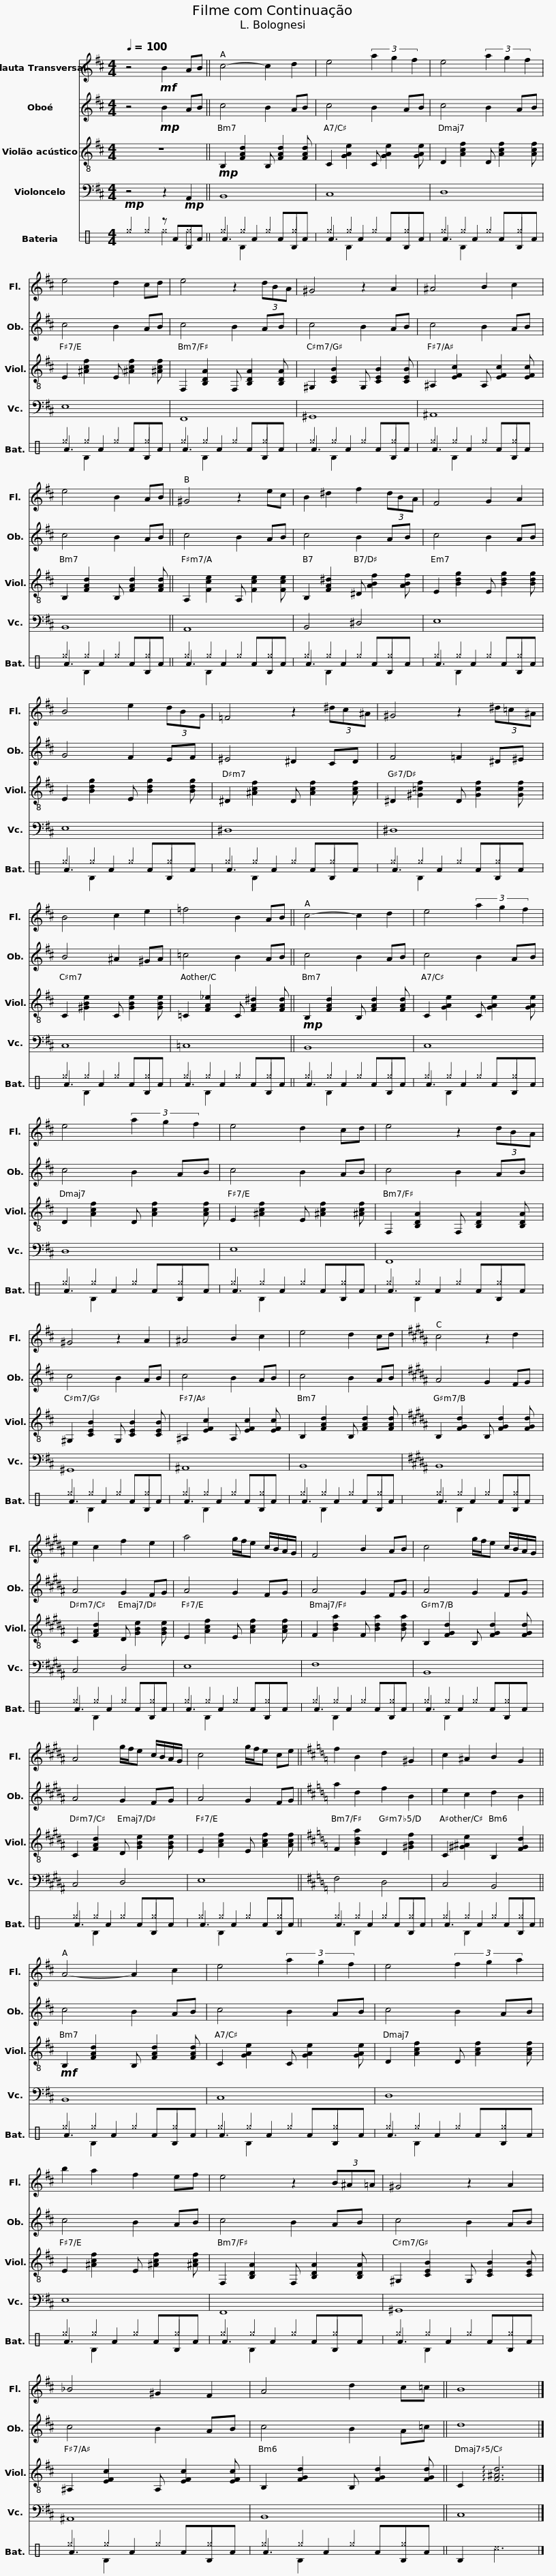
X:1
%%score 1 2 3 4 ( 5 6 7 )
L:1/8
Q:1/4=100
M:4/4
I:linebreak $
K:D
V:1 treble
V:2 treble
V:3 treble-8
V:4 bass
V:5 perc stafflines=3
K:none
V:6 perc stafflines="3 "
K:none
V:7 perc stafflines="3 "
K:none
V:1
 z4!mf! B2 AB || c4- c2 d2 | e4 (3a2 g2 f2 | e4 (3a2 g2 f2 |$ e4 d2 cd | %5
 e4 z2 (3dBA | ^G4 z2 A2 | ^A4 B2 c2 |$ e4 B2 AB || ^G4 z2 ec | %10
 B2 ^d2 f2 (3dBA | F4 G2 A2 |$ B4 e2 (3dBG | =F4 z2 (3^dc^A | ^G4 z2 (3^d=c^A | %15
 B4 c2 e2 |$ =f4 B2 AB || c4- c2 d2 | e4 (3a2 g2 f2 | e4 (3a2 g2 f2 |$ %20
 e4 d2 cd | e4 z2 (3dBA | ^G4 z2 A2 | ^A4 B2 c2 |$ e4 d2 cd | %25
[K:B] c4 z2 d2 | e2 c2 f2 e2 | a4 g/f/e c/B/A/G/ |$ F4 B2 AB | c4 g/f/e c/B/A/G/ | %30
 A4 g/f/e c/B/A/G/ | c4 g/f/e ce ||$[K:D] f2 B2 d2 ^G2 | c2 ^A2 B2 G2 || A4- A2 c2 | %35
 e4 (3a2 g2 f2 |$ e4 (3f2 g2 a2 | b2 a2 f2 ef | e4 z2 (3B^A=A | ^G4 z2 A2 |$ %40
 _B4 ^G2 F2 | A4 d2 c=c || B8 |] %43
V:2
 z4!mp! B2 AB || c4 B2 AB | c4 B2 AB | c4 B2 AB |$ c4 B2 AB | %5
 c4 B2 AB | c4 B2 AB | c4 B2 AB |$ c4 B2 AB || c4 B2 AB | %10
 c4 B2 AB | c4 B2 AB |$ G4 F2 EF | ^E4 ^D2 CD | F4 =F2 ^D^E | %15
 B4 ^A2 ^GA |$ =c4 B2 AB || c4 B2 AB | c4 B2 AB | c4 B2 AB |$ %20
 c4 B2 AB | c4 B2 AB | c4 B2 AB | c4 B2 AB |$ c4 B2 AB | %25
[K:B] A4 G2 FG | A4 G2 FG | A4 G2 FG |$ A4 G2 FG | A4 G2 FG | %30
 A4 G2 FG | A4 G2 FG ||$[K:D] a2 d2 f2 B2 | e2 c2 d2 B2 || c4 B2 AB | %35
 c4 B2 AB |$ c4 B2 AB | c4 B2 AB | c4 B2 AB | c4 B2 AB |$ %40
 c4 B2 AB | c4 B2 A=c || d8 |] %43
V:3
 z8 ||!mp! B,2 [FAd]2 B, [FAd]2 [FAd] | C2 [GAe]2 C [GAe]2 [GAe] | D2 [Acf]2 D [Acf]2 [Acf] |$ E2 [^Acf]2 E [^Acf]2 [^Acf] | %5
 F,2 [B,DA]2 F, [B,DA]2 [B,DA] | ^G,2 [CEB]2 G, [CEB]2 [CEB] | ^A,2 [EFc]2 A, [EFc]2 [EFc] |$ B,2 [FAd]2 B, [FAd]2 [FAd] || A,2 [Fce]2 A, [Fce]2 [Fce] | %10
 B,2 [FA^d]2 ^D [ABf]2 [ABf] | E2 [Bdg]2 E [Bdg]2 [Bdg] |$ E2 [Bdg]2 E [Bdg]2 [Bdg] | ^D2 [^Acf]2 D [Acf]2 [Acf] | ^D2 [^G=cf]2 D [Gcf]2 [Gcf] | %15
 C2 [^GBe]2 C [GBe]2 [GBe] |$ =C2 [FA_e]2 C [FA^d]2 [FAd] ||!mp! B,2 [FAd]2 B, [FAd]2 [FAd] | C2 [GAe]2 C [GAe]2 [GAe] | D2 [Acf]2 D [Acf]2 [Acf] |$ %20
 E2 [^Acf]2 E [^Acf]2 [^Acf] | F,2 [B,DA]2 F, [B,DA]2 [B,DA] | ^G,2 [CEB]2 G, [CEB]2 [CEB] | ^A,2 [EFc]2 A, [EFc]2 [EFc] |$ B,2 [FAd]2 B, [FAd]2 [FAd] | %25
[K:B] B,2 [FGd]2 B, [FGd]2 [FGd] | C2 [FAd]2 D [GBe]2 [GBe] | E2 [Acf]2 E [Acf]2 [Acf] |$ F2 [Bda]2 F [Bda]2 [Bda] | B,2 [FGd]2 B, [FGd]2 [FGd] | %30
 C2 [FAd]2 D [GBe]2 [GBe] | E2 [Acf]2 E [Acf]2 [Acf] ||$[K:D] F2 [Bda]2 D2 [^GBf]2 | C2 [^G^Ae]2 B,2 [FGd]2 ||!mf! B,2 [FAd]2 B, [FAd]2 [FAd] | %35
 C2 [GAe]2 C [GAe]2 [GAe] |$ D2 [Acf]2 D [Acf]2 [Acf] | E2 [^Acf]2 E [^Acf]2 [^Acf] | F,2 [B,DA]2 F, [B,DA]2 [B,DA] | ^G,2 [CEB]2 G, [CEB]2 [CEB] |$ %40
 ^A,2 [EFc]2 A, [EFc]2 [EFc] | B,2 [FGd]2 B, [FGd]2 [FGd] || C2 !arpeggio![F^Ad]6 |] %43
V:4
 z4 z2!mp! A,,2 || B,,8 | C,8 | D,8 |$ E,8 | %5
 F,,8 | ^G,,8 | ^A,,8 |$ B,,8 || A,,8 | %10
 B,,4 ^D,4 | E,8 |$ E,8 | ^D,8 | ^D,8 | %15
 C,8 |$ =C,8 || B,,8 | C,8 | D,8 |$ %20
 E,8 | F,,8 | ^G,,8 | ^A,,8 |$ B,,8 | %25
[K:B] B,,8 | C,4 D,4 | E,8 |$ F,8 | B,,8 | %30
 C,4 D,4 | E,8 ||$[K:D] F,4 D,4 | C,4 B,,4 || B,,8 | %35
 C,8 |$ D,8 | E,8 | F,,8 | ^G,,8 |$ %40
 ^A,,8 | B,,8 || C,8 |] %43
V:5
[K:C]!mp! ^e2 ^e2 z ADA || A3 A2 ADA | A3 A2 ADA | A3 A2 ADA |$ A3 A2 ADA | %5
 A3 A2 ADA | A3 A2 ADA | A3 A2 ADA |$ A3 A2 ADA || A3 A2 ADA | %10
 A3 A2 ADA | A3 A2 ADA |$ A3 A2 ADA | A3 A2 ADA | A3 A2 ADA | %15
 A3 A2 ADA |$ A3 A2 ADA || A3 A2 ADA | A3 A2 ADA | A3 A2 ADA |$ %20
 A3 A2 ADA | A3 A2 ADA | A3 A2 ADA | A3 A2 ADA |$ A3 A2 ADA | %25
 A3 A2 ADA | A3 A2 ADA | A3 A2 ADA |$ A3 A2 ADA | A3 A2 ADA | %30
 A3 A2 ADA | A3 A2 ADA ||$ A3 A2 ADA | A3 A2 ADA || A3 A2 ADA | %35
 A3 A2 ADA |$ A3 A2 ADA | A3 A2 ADA | A3 A2 ADA | A3 A2 ADA |$ %40
 A3 A2 ADA | A3 A2 ADA || D2 ^c6 |] %43
V:6
[K:C] x4 ^e2 ^e2 || ^e2 ^e2 ^e2 ^e2 | ^e2 ^e2 ^e2 ^e2 | ^e2 ^e2 ^e2 ^e2 |$ ^e2 ^e2 ^e2 ^e2 | %5
 ^e2 ^e2 ^e2 ^e2 | ^e2 ^e2 ^e2 ^e2 | ^e2 ^e2 ^e2 ^e2 |$ ^e2 ^e2 ^e2 ^e2 || ^e2 ^e2 ^e2 ^e2 | %10
 ^e2 ^e2 ^e2 ^e2 | ^e2 ^e2 ^e2 ^e2 |$ ^e2 ^e2 ^e2 ^e2 | ^e2 ^e2 ^e2 ^e2 | ^e2 ^e2 ^e2 ^e2 | %15
 ^e2 ^e2 ^e2 ^e2 |$ ^e2 ^e2 ^e2 ^e2 || ^e2 ^e2 ^e2 ^e2 | ^e2 ^e2 ^e2 ^e2 | ^e2 ^e2 ^e2 ^e2 |$ %20
 ^e2 ^e2 ^e2 ^e2 | ^e2 ^e2 ^e2 ^e2 | ^e2 ^e2 ^e2 ^e2 | ^e2 ^e2 ^e2 ^e2 |$ ^e2 ^e2 ^e2 ^e2 | %25
 ^e2 ^e2 ^e2 ^e2 | ^e2 ^e2 ^e2 ^e2 | ^e2 ^e2 ^e2 ^e2 |$ ^e2 ^e2 ^e2 ^e2 | ^e2 ^e2 ^e2 ^e2 | %30
 ^e2 ^e2 ^e2 ^e2 | ^e2 ^e2 ^e2 ^e2 ||$ ^e2 ^e2 ^e2 ^e2 | ^e2 ^e2 ^e2 ^e2 || ^e2 ^e2 ^e2 ^e2 | %35
 ^e2 ^e2 ^e2 ^e2 |$ ^e2 ^e2 ^e2 ^e2 | ^e2 ^e2 ^e2 ^e2 | ^e2 ^e2 ^e2 ^e2 | ^e2 ^e2 ^e2 ^e2 |$ %40
 ^e2 ^e2 ^e2 ^e2 | ^e2 ^e2 ^e2 ^e2 || x8 |] %43
V:7
[K:C] x8 || x2 D2 x4 | x2 D2 x4 | x2 D2 x4 |$ x2 D2 x4 | %5
 x2 D2 x4 | x2 D2 x4 | x2 D2 x4 |$ x2 D2 x4 || x2 D2 x4 | %10
 x2 D2 x4 | x2 D2 x4 |$ x2 D2 x4 | x2 D2 x4 | x2 D2 x4 | %15
 x2 D2 x4 |$ x2 D2 x4 || x2 D2 x4 | x2 D2 x4 | x2 D2 x4 |$ %20
 x2 D2 x4 | x2 D2 x4 | x2 D2 x4 | x2 D2 x4 |$ x2 D2 x4 | %25
 x2 D2 x4 | x2 D2 x4 | x2 D2 x4 |$ x2 D2 x4 | x2 D2 x4 | %30
 x2 D2 x4 | x2 D2 x4 ||$ x2 D2 x4 | x2 D2 x4 || x2 D2 x4 | %35
 x2 D2 x4 |$ x2 D2 x4 | x2 D2 x4 | x2 D2 x4 | x2 D2 x4 |$ %40
 x2 D2 x4 | x2 D2 x4 || x8 |] %43
